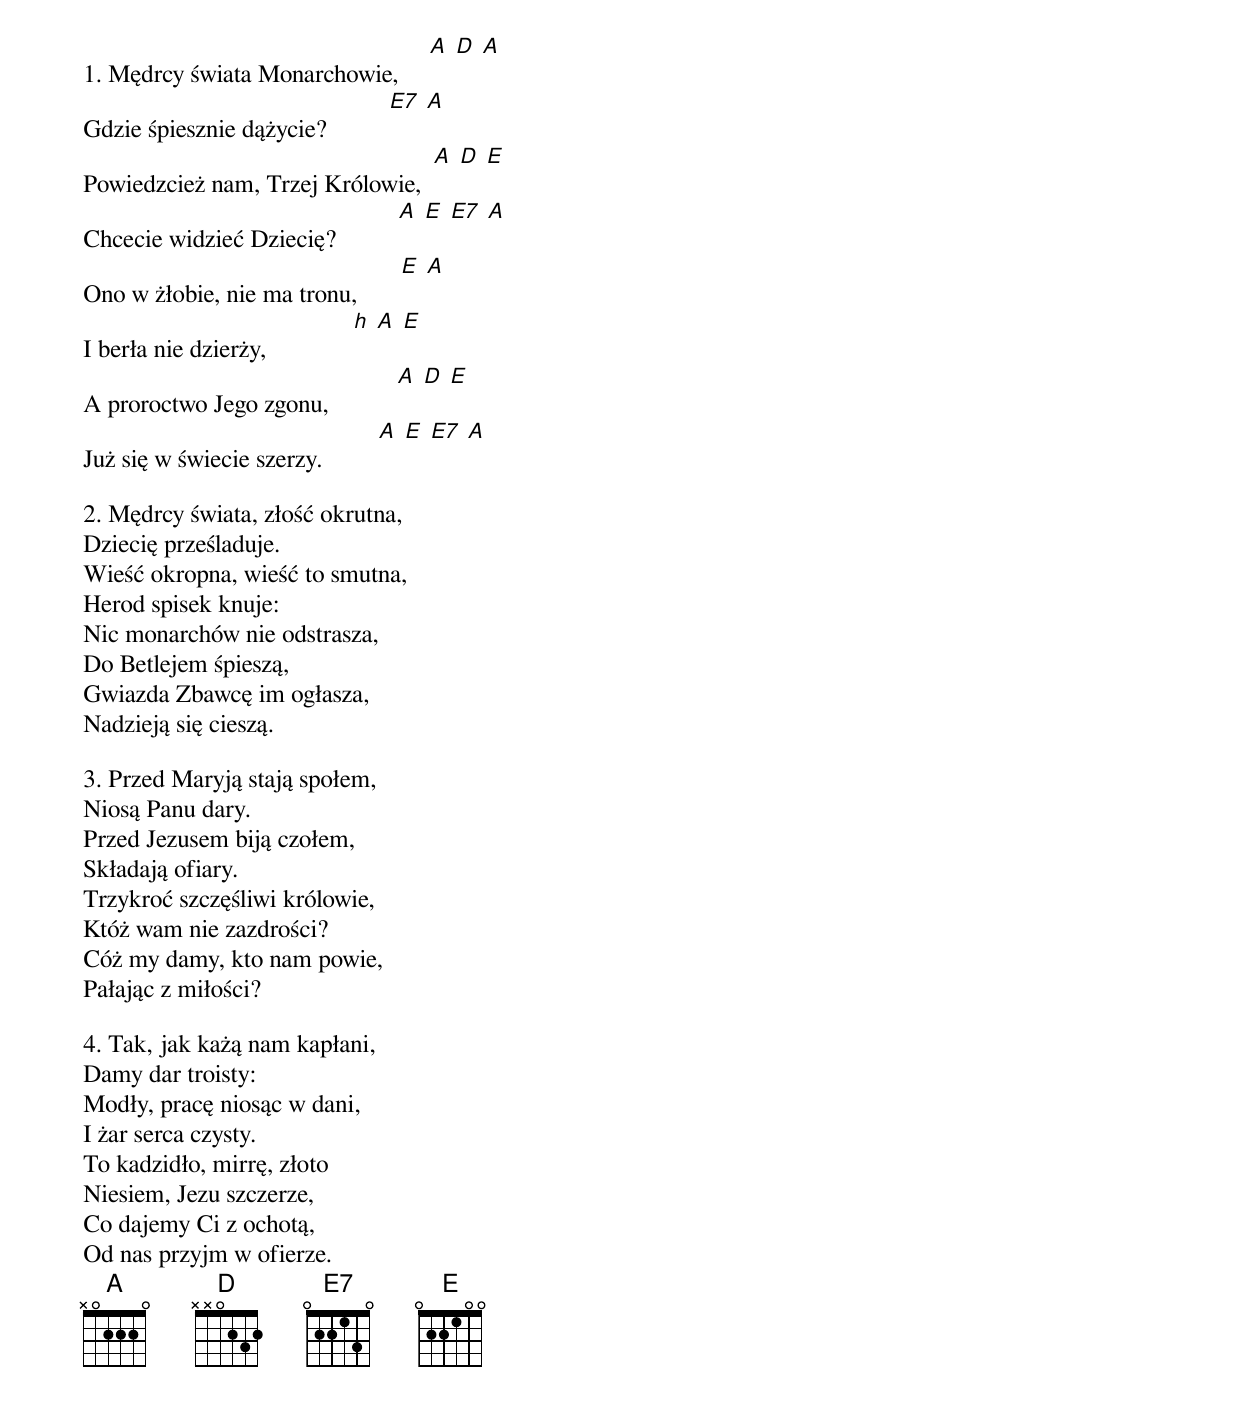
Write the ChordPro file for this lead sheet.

1. Mędrcy świata Monarchowie,     [A] [D] [A]
Gdzie śpiesznie dążycie?          [E7] [A]
Powiedzcież nam, Trzej Królowie,  [A] [D] [E]
Chcecie widzieć Dziecię?          [A] [E] [E7] [A]
Ono w żłobie, nie ma tronu,       [E] [A]
I berła nie dzierży,              [h] [A] [E]
A proroctwo Jego zgonu,           [A] [D] [E]
Już się w świecie szerzy.         [A] [E] [E7] [A]

2. Mędrcy świata, złość okrutna,
Dziecię prześladuje.
Wieść okropna, wieść to smutna,
Herod spisek knuje:
Nic monarchów nie odstrasza,
Do Betlejem śpieszą,
Gwiazda Zbawcę im ogłasza,
Nadzieją się cieszą.

3. Przed Maryją stają społem,
Niosą Panu dary.
Przed Jezusem biją czołem,
Składają ofiary.
Trzykroć szczęśliwi królowie,
Któż wam nie zazdrości?
Cóż my damy, kto nam powie,
Pałając z miłości?

4. Tak, jak każą nam kapłani,
Damy dar troisty:
Modły, pracę niosąc w dani,
I żar serca czysty.
To kadzidło, mirrę, złoto
Niesiem, Jezu szczerze,
Co dajemy Ci z ochotą,
Od nas przyjm w ofierze.
